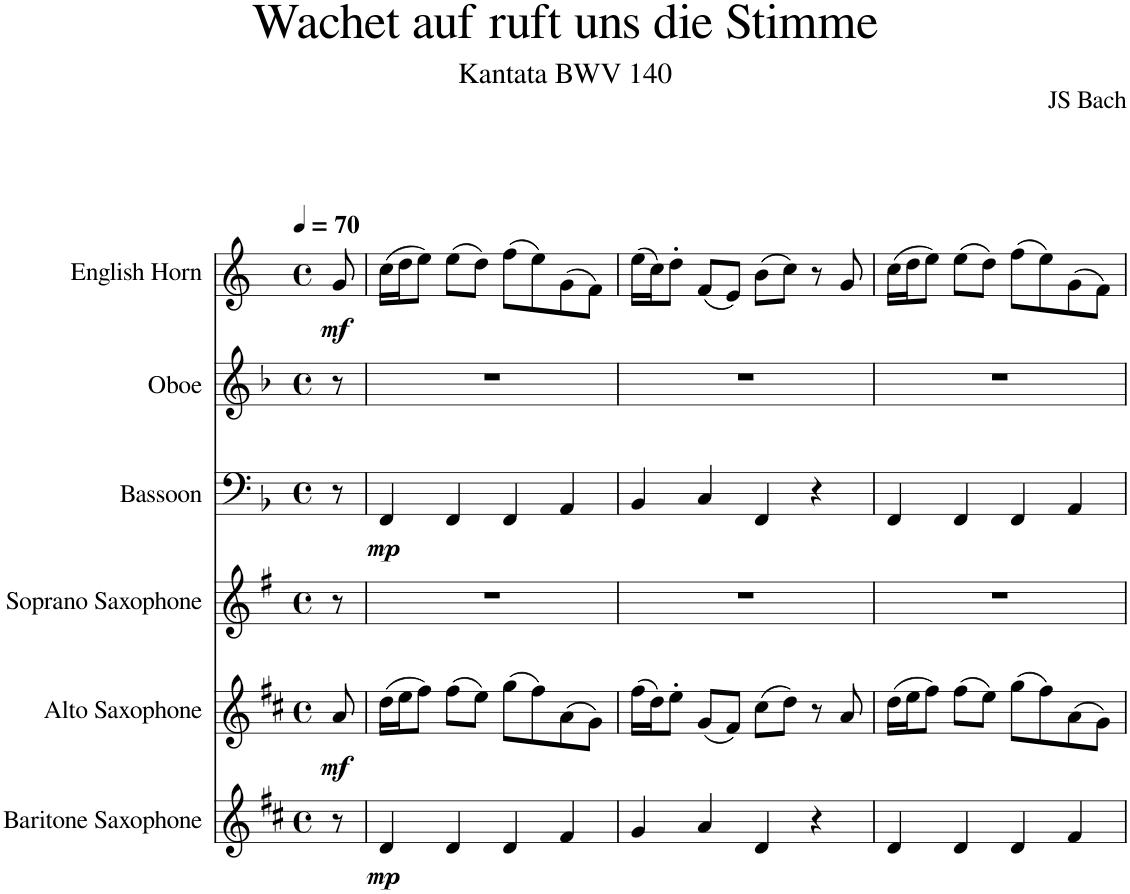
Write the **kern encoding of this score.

**kern	**dynam	**kern	**dynam	**kern	**kern	**dynam	**kern	**kern	**dynam
*part6	*part6	*part5	*part5	*part4	*part3	*part3	*part2	*part1	*part1
*staff6	*staff6	*staff5	*staff5	*staff4	*staff3	*staff3	*staff2	*staff1	*staff1
*I"Baritone Saxophone	*	*I"Alto Saxophone	*	*I"Soprano Saxophone	*I"Bassoon	*	*I"Oboe	*I"English Horn	*
*I'Bar. Sax.	*	*I'A. Sax.	*	*I'S. Sax.	*I'Bsn.	*	*I'Ob.	*I'E. Hn.	*
*clefG2	*	*clefG2	*	*clefG2	*clefF4	*	*clefG2	*clefG2	*
*Trd12c21	*	*Trd5c9	*	*Trd1c2	*	*	*	*Trd4c7	*
*k[f#c#]	*	*k[f#c#]	*	*k[f#]	*k[b-]	*	*k[b-]	*k[]	*
*M4/4	*	*M4/4	*	*M4/4	*M4/4	*	*M4/4	*M4/4	*
*met(c)	*	*met(c)	*	*met(c)	*met(c)	*	*met(c)	*met(c)	*
*MM70	*	*MM70	*	*MM70	*MM70	*	*MM70	*MM70	*
=1	=1	=1	=1	=1	=1	=1	=1	=1	=1
!	!	!	!LO:DY:b	!	!	!	!	!	!LO:DY:b
8r	.	8a/	mf	8r	8r	.	8r	8g/	mf
=2	=2	=2	=2	=2	=2	=2	=2	=2	=2
!	!LO:DY:b	!	!	!	!	!LO:DY:b	!	!	!
4d/	mp	(16dd\LL	.	1r	4FF/	mp	1r	(16cc\LL	.
.	.	16ee\J	.	.	.	.	.	16dd\J	.
.	.	8ff#\J)	.	.	.	.	.	8ee\J)	.
4d/	.	(8ff#\L	.	.	4FF/	.	.	(8ee\L	.
.	.	8ee\J)	.	.	.	.	.	8dd\J)	.
4d/	.	(8gg\L	.	.	4FF/	.	.	(8ff\L	.
.	.	8ff#\)	.	.	.	.	.	8ee\)	.
4f#/	.	(8a\	.	.	4AA/	.	.	(8g\	.
.	.	8g\J)	.	.	.	.	.	8f\J)	.
=3	=3	=3	=3	=3	=3	=3	=3	=3	=3
4g/	.	(16ff#\LL	.	1r	4BB-/	.	1r	(16ee\LL	.
.	.	16dd\J)	.	.	.	.	.	16cc\J)	.
.	.	8ee'\J	.	.	.	.	.	8dd'\J	.
4a/	.	(8g/L	.	.	4C/	.	.	(8f/L	.
.	.	8f#/J)	.	.	.	.	.	8e/J)	.
4d/	.	(8cc#\L	.	.	4FF/	.	.	(8b\L	.
.	.	8dd\J)	.	.	.	.	.	8cc\J)	.
4r	.	8r	.	.	4r	.	.	8r	.
.	.	8a/	.	.	.	.	.	8g/	.
=4	=4	=4	=4	=4	=4	=4	=4	=4	=4
4d/	.	(16dd\LL	.	1r	4FF/	.	1r	(16cc\LL	.
.	.	16ee\J	.	.	.	.	.	16dd\J	.
.	.	8ff#\J)	.	.	.	.	.	8ee\J)	.
4d/	.	(8ff#\L	.	.	4FF/	.	.	(8ee\L	.
.	.	8ee\J)	.	.	.	.	.	8dd\J)	.
4d/	.	(8gg\L	.	.	4FF/	.	.	(8ff\L	.
.	.	8ff#\)	.	.	.	.	.	8ee\)	.
4f#/	.	(8a\	.	.	4AA/	.	.	(8g\	.
.	.	8g\J)	.	.	.	.	.	8f\J)	.
=	=	=	=	=	=	=	=	=	=
*-	*-	*-	*-	*-	*-	*-	*-	*-	*-
